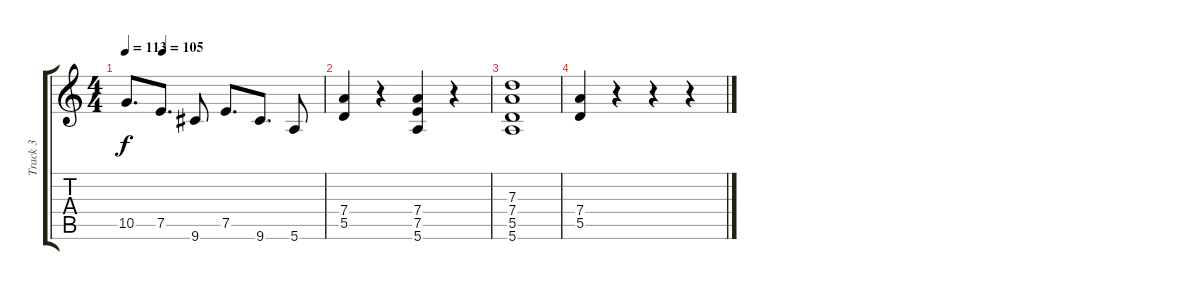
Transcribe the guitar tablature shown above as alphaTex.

\track ("Track 3" "Track 3") {instrument distortionguitar}
\staff {score tabs}
\tuning (E4 B3 G3 D3 A2 E2) {hide}
\ts (4 4)
\tempo 113
\tempo (105 0.1875)
\clef g2
\ks c
10.5.8{d dy f} 7.5.8{d} 9.6.8 7.5.8{d} 9.6.8{d} 5.6.8 |
(7.4 5.5).4 r.4 (7.4 7.5 5.6).4 r.4 |
(7.3 7.4 5.5 5.6).1 |
(7.4 5.5).4 r.4 r.4 r.4
